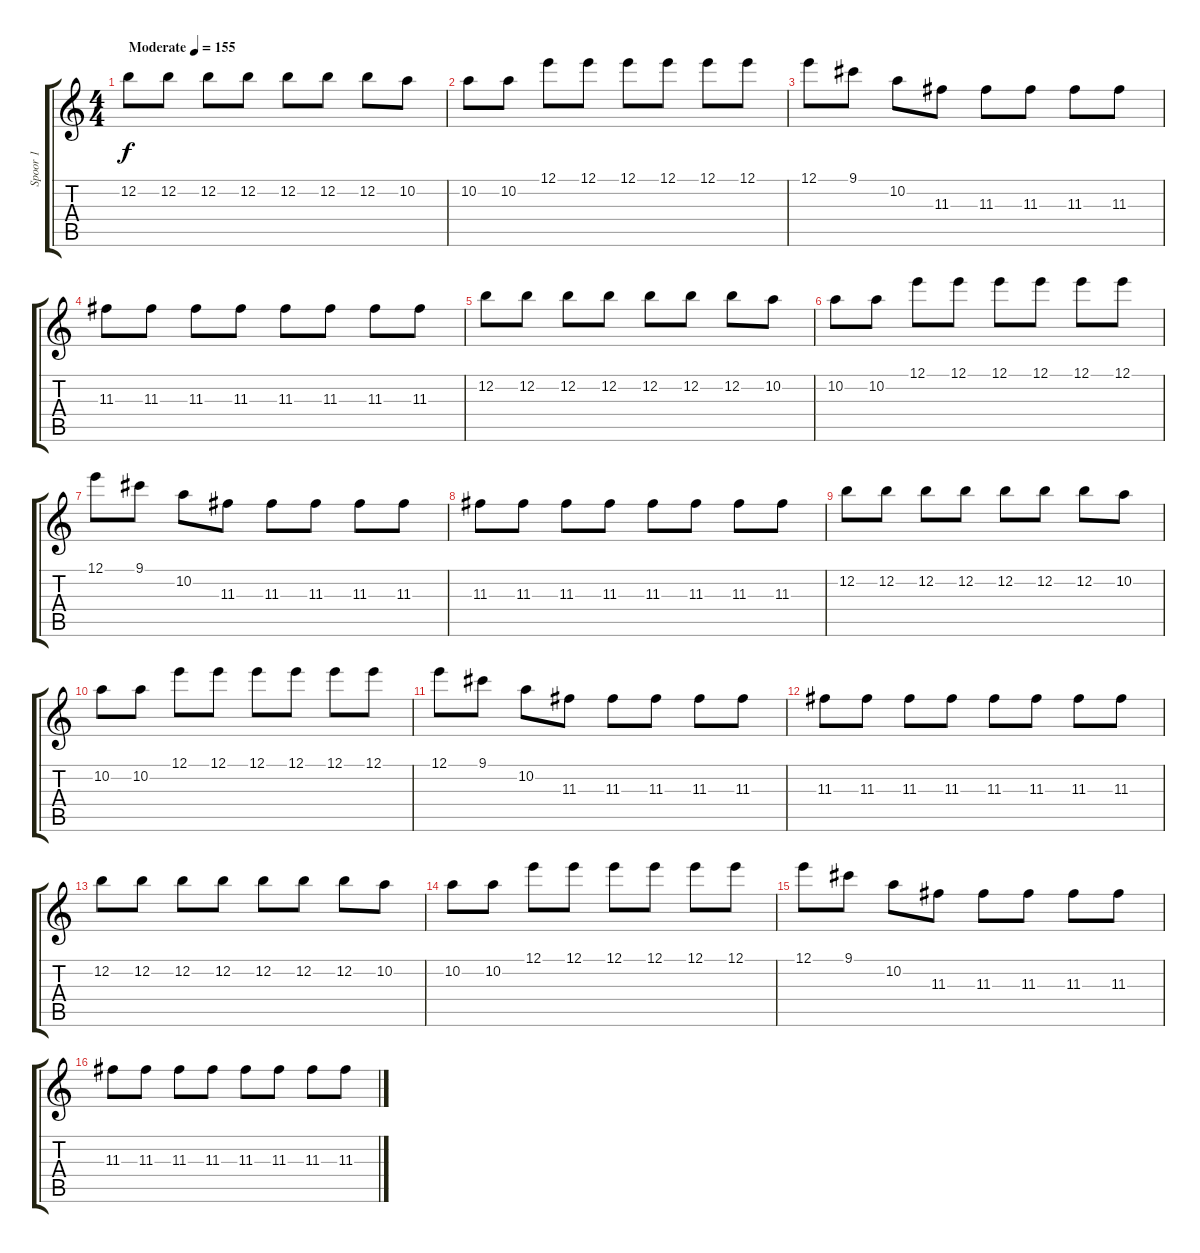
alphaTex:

\track ("Spoor 1" "Spoor 1") {instrument overdrivenguitar}
\staff {score tabs}
\tuning (E4 B3 G3 D3 A2 E2) {hide}
\ts (4 4)
\tempo (155 "Moderate")
\clef g2
\ks c
12.2.8{dy f instrument overdrivenguitar} 12.2.8 12.2.8 12.2.8 12.2.8 12.2.8 12.2.8 10.2.8 |
10.2.8 10.2.8 12.1.8 12.1.8 12.1.8 12.1.8 12.1.8 12.1.8 |
12.1.8 9.1.8 10.2.8 11.3.8 11.3.8 11.3.8 11.3.8 11.3.8 |
11.3.8 11.3.8 11.3.8 11.3.8 11.3.8 11.3.8 11.3.8 11.3.8 |
12.2.8 12.2.8 12.2.8 12.2.8 12.2.8 12.2.8 12.2.8 10.2.8 |
10.2.8 10.2.8 12.1.8 12.1.8 12.1.8 12.1.8 12.1.8 12.1.8 |
12.1.8 9.1.8 10.2.8 11.3.8 11.3.8 11.3.8 11.3.8 11.3.8 |
11.3.8 11.3.8 11.3.8 11.3.8 11.3.8 11.3.8 11.3.8 11.3.8 |
12.2.8 12.2.8 12.2.8 12.2.8 12.2.8 12.2.8 12.2.8 10.2.8 |
10.2.8 10.2.8 12.1.8 12.1.8 12.1.8 12.1.8 12.1.8 12.1.8 |
12.1.8 9.1.8 10.2.8 11.3.8 11.3.8 11.3.8 11.3.8 11.3.8 |
11.3.8 11.3.8 11.3.8 11.3.8 11.3.8 11.3.8 11.3.8 11.3.8 |
12.2.8 12.2.8 12.2.8 12.2.8 12.2.8 12.2.8 12.2.8 10.2.8 |
10.2.8 10.2.8 12.1.8 12.1.8 12.1.8 12.1.8 12.1.8 12.1.8 |
12.1.8 9.1.8 10.2.8 11.3.8 11.3.8 11.3.8 11.3.8 11.3.8 |
11.3.8 11.3.8 11.3.8 11.3.8 11.3.8 11.3.8 11.3.8 11.3.8
